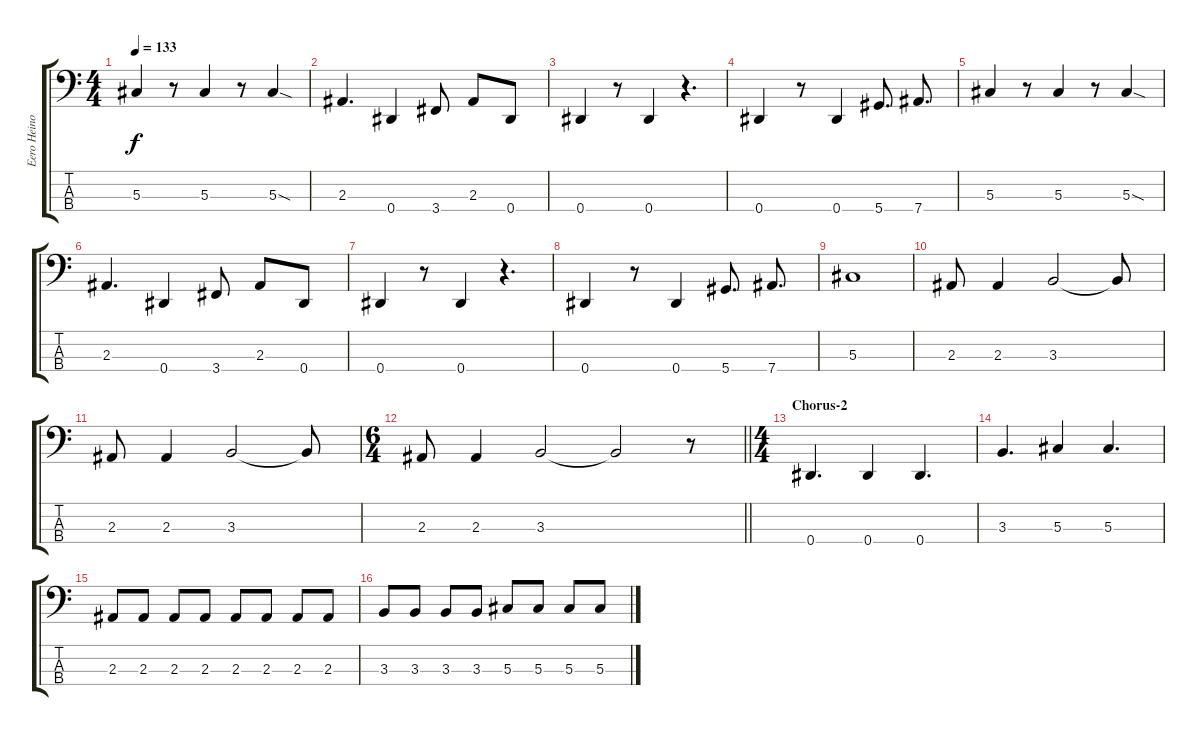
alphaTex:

\track ("Eero Heinonen - Bass Guitar" "Eero Heino") {instrument electricbassfinger}
\staff {score tabs}
\tuning (Gb2 Db2 Ab1 Eb1) {hide}
\ts (4 4)
\tempo 133
\clef f4
\ks c
5.3.4{dy f} r.8 5.3.4 r.8 5.3{sod}.4 |
2.3.4{d} 0.4.4 3.4.8 2.3.8 0.4.8 |
0.4.4 r.8 0.4.4 r.4{d} |
0.4.4 r.8 0.4.4 5.4.8{d} 7.4.8{d} |
5.3.4 r.8 5.3.4 r.8 5.3{sod}.4 |
2.3.4{d} 0.4.4 3.4.8 2.3.8 0.4.8 |
0.4.4 r.8 0.4.4 r.4{d} |
0.4.4 r.8 0.4.4 5.4.8{d} 7.4.8{d} |
5.3.1 |
2.3.8 2.3.4 3.3.2 3.3{t}.8 |
2.3.8 2.3.4 3.3.2 3.3{t}.8 |
\ts (6 4)
\barLineRight lightlight
2.3.8 2.3.4 3.3.2 3.3{t}.2 r.8 |
\ts (4 4)
\section ("" "Chorus-2")
0.4.4{d} 0.4.4 0.4.4{d} |
3.3.4{d} 5.3.4 5.3.4{d} |
2.3.8 2.3.8 2.3.8 2.3.8 2.3.8 2.3.8 2.3.8 2.3.8 |
3.3.8 3.3.8 3.3.8 3.3.8 5.3.8 5.3.8 5.3.8 5.3.8
